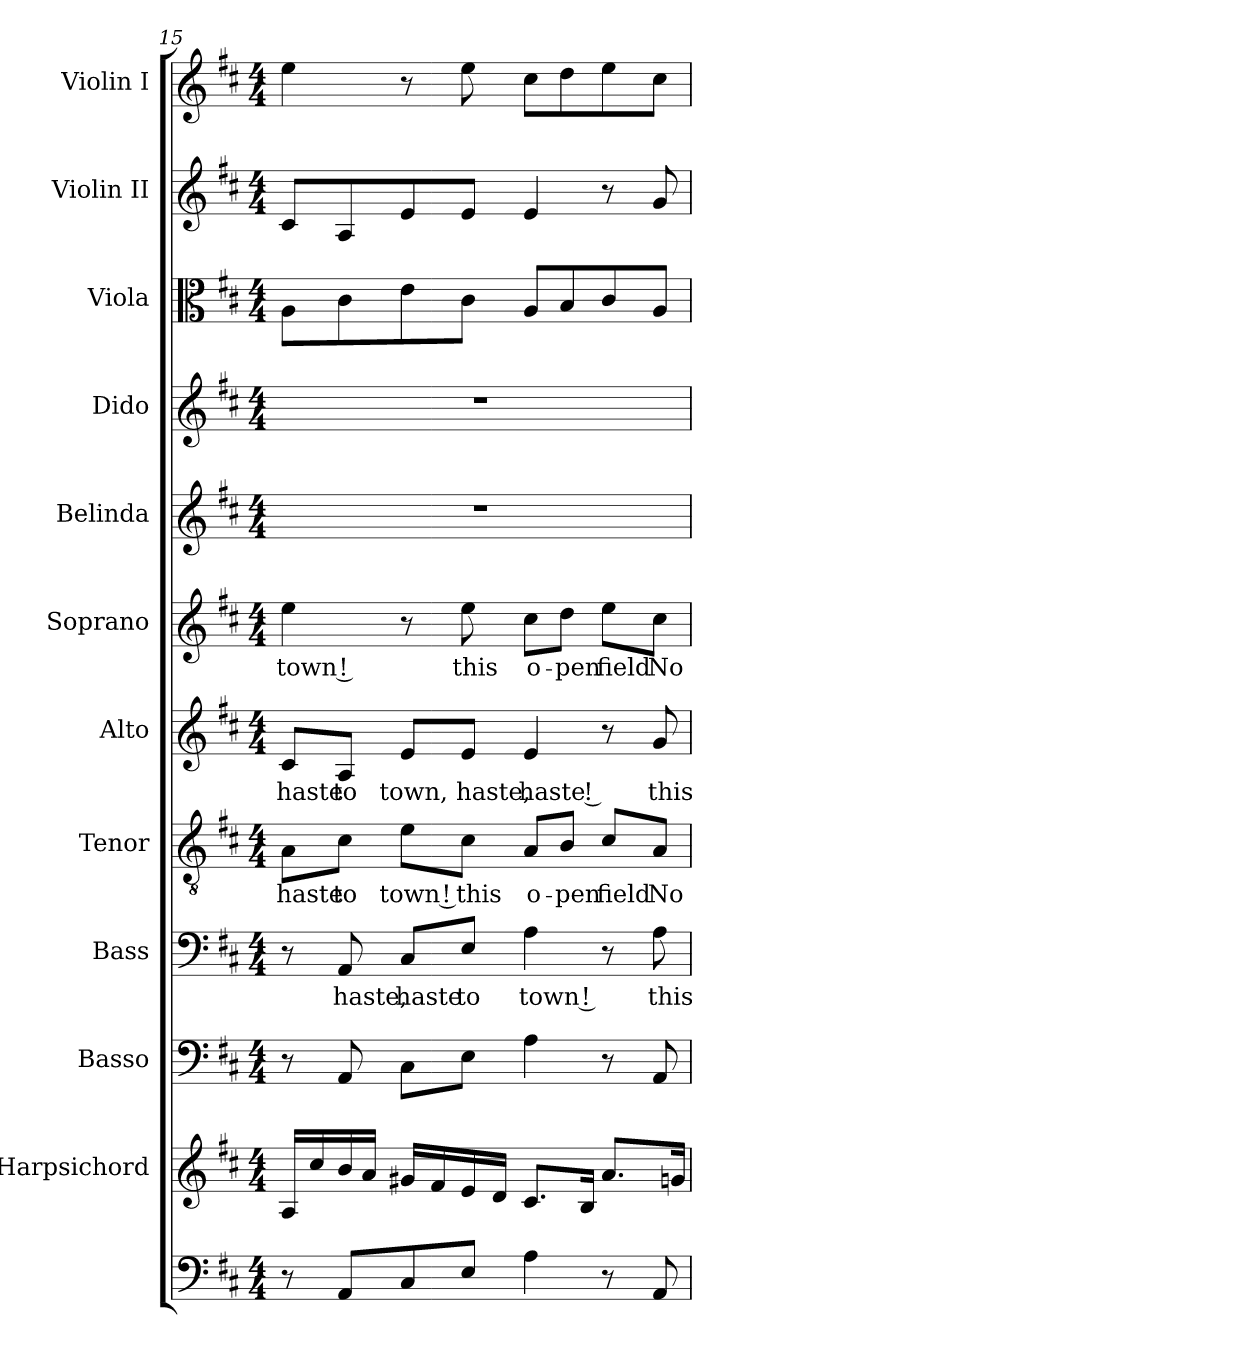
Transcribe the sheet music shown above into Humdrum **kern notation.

**kern	**kern	**kern	**kern	**text	**kern	**text	**kern	**text	**kern	**text	**kern	**kern	**kern	**kern	**kern
*part12	*part11	*part10	*part9	*part9	*part8	*part8	*part7	*part7	*part6	*part6	*part5	*part4	*part3	*part2	*part1
*staff12	*staff11	*staff10	*staff9	*staff9	*staff8	*staff8	*staff7	*staff7	*staff6	*staff6	*staff5	*staff4	*staff3	*staff2	*staff1
*	*I"Harpsichord	*I"Basso	*I"Bass	*	*I"Tenor	*	*I"Alto	*	*I"Soprano	*	*I"Belinda	*I"Dido	*I"Viola	*I"Violin II	*I"Violin I
*	*I'Harps.	*I'B.	*I'B.	*	*I'T.	*	*I'A.	*	*I'S.	*	*I'Bel.	*	*I'Vla.	*I'Vln. II	*I'Vln. I
*clefF4	*clefG2	*clefF4	*clefF4	*	*clefGv2	*	*clefG2	*	*clefG2	*	*clefG2	*clefG2	*clefC3	*clefG2	*clefG2
*	*	*	*	*	*ITrd7c12	*	*	*	*	*	*	*	*	*	*
*k[f#c#]	*k[f#c#]	*k[f#c#]	*k[f#c#]	*	*k[f#c#]	*	*k[f#c#]	*	*k[f#c#]	*	*k[f#c#]	*k[f#c#]	*k[f#c#]	*k[f#c#]	*k[f#c#]
*D:	*D:	*D:	*D:	*	*D:	*	*D:	*	*D:	*	*D:	*D:	*D:	*D:	*D:
*M4/4	*M4/4	*M4/4	*M4/4	*	*M4/4	*	*M4/4	*	*M4/4	*	*M4/4	*M4/4	*M4/4	*M4/4	*M4/4
=15	=15	=15	=15	=15	=15	=15	=15	=15	=15	=15	=15	=15	=15	=15	=15
!	!	!	!	!	!	!LO:LY:b:color=#000000	!	!	!	!	!	!	!	!	!
!	!	!	!	!	!	!	!	!LO:LY:b:color=#000000	!	!	!	!	!	!	!
!	!	!	!	!	!	!	!	!	!	!LO:LY:b:color=#000000	!	!	!	!	!
8r	16Ai/LL	8r	8r	.	8AAi\L	haste	8c#i/L	haste	4eei\	town !	1r	1r	8Ai\L	8c#i/L	4eei\
.	16cc#i/	.	.	.	.	.	.	.	.	.	.	.	.	.	.
!	!	!	!	!LO:LY:b:color=#000000	!	!	!	!	!	!	!	!	!	!	!
!	!	!	!	!	!	!LO:LY:b:color=#000000	!	!	!	!	!	!	!	!	!
!	!	!	!	!	!	!	!	!LO:LY:b:color=#000000	!	!	!	!	!	!	!
8AAi/L	16bi/	8AAi/	8AAi/	haste,	8C#i\J	to	8Ai/J	to	.	.	.	.	8c#i\	8Ai/	.
.	16ai/JJ	.	.	.	.	.	.	.	.	.	.	.	.	.	.
!	!	!	!	!LO:LY:b:color=#000000	!	!	!	!	!	!	!	!	!	!	!
!	!	!	!	!	!	!LO:LY:b:color=#000000	!	!	!	!	!	!	!	!	!
!	!	!	!	!	!	!	!	!LO:LY:b:color=#000000	!	!	!	!	!	!	!
8C#i/	16g#Xi/LL	8C#i\L	8C#i/L	haste	8Ei\L	town !	8ei/L	town,	8r	.	.	.	8ei\	8ei/	8r
.	16f#i/	.	.	.	.	.	.	.	.	.	.	.	.	.	.
!	!	!	!	!LO:LY:b:color=#000000	!	!	!	!	!	!	!	!	!	!	!
!	!	!	!	!	!	!LO:LY:b:color=#000000	!	!	!	!	!	!	!	!	!
!	!	!	!	!	!	!	!	!LO:LY:b:color=#000000	!	!	!	!	!	!	!
!	!	!	!	!	!	!	!	!	!	!LO:LY:b:color=#000000	!	!	!	!	!
8Ei/J	16ei/	8Ei\J	8Ei/J	to	8C#i\J	this	8ei/J	haste,	8eei\	this	.	.	8c#i\J	8ei/J	8eei\
.	16di/JJ	.	.	.	.	.	.	.	.	.	.	.	.	.	.
!	!	!	!	!LO:LY:b:color=#000000	!	!	!	!	!	!	!	!	!	!	!
!	!	!	!	!	!	!LO:LY:b:color=#000000	!	!	!	!	!	!	!	!	!
!	!	!	!	!	!	!	!	!LO:LY:b:color=#000000	!	!	!	!	!	!	!
!	!	!	!	!	!	!	!	!	!	!LO:LY:b:color=#000000	!	!	!	!	!
4Ai\	8.c#i/L	4Ai\	4Ai\	town !	8AAi/L	o-	4ei/	haste !	8cc#i\L	o-	.	.	8Ai/L	4ei/	8cc#i\L
!	!	!	!	!	!	!LO:LY:b:color=#000000	!	!	!	!	!	!	!	!	!
!	!	!	!	!	!	!	!	!	!	!LO:LY:b:color=#000000	!	!	!	!	!
.	.	.	.	.	8BBi/J	-pen	.	.	8ddi\J	-pen	.	.	8Bi/	.	8ddi\
.	16Bi/Jk	.	.	.	.	.	.	.	.	.	.	.	.	.	.
!	!	!	!	!	!	!LO:LY:b:color=#000000	!	!	!	!	!	!	!	!	!
!	!	!	!	!	!	!	!	!	!	!LO:LY:b:color=#000000	!	!	!	!	!
8r	8.ai/L	8r	8r	.	8C#i/L	field	8r	.	8eei\L	field	.	.	8c#i/	8r	8eei\
!	!	!	!	!LO:LY:b:color=#000000	!	!	!	!	!	!	!	!	!	!	!
!	!	!	!	!	!	!LO:LY:b:color=#000000	!	!	!	!	!	!	!	!	!
!	!	!	!	!	!	!	!	!LO:LY:b:color=#000000	!	!	!	!	!	!	!
!	!	!	!	!	!	!	!	!	!	!LO:LY:b:color=#000000	!	!	!	!	!
8AAi/	.	8AAi/	8Ai\	this	8AAi/J	No	8gi/	this	8cc#i\J	No	.	.	8Ai/J	8gi/	8cc#i\J
.	16gni/Jk	.	.	.	.	.	.	.	.	.	.	.	.	.	.
=	=	=	=	=	=	=	=	=	=	=	=	=	=	=	=
*-	*-	*-	*-	*-	*-	*-	*-	*-	*-	*-	*-	*-	*-	*-	*-
